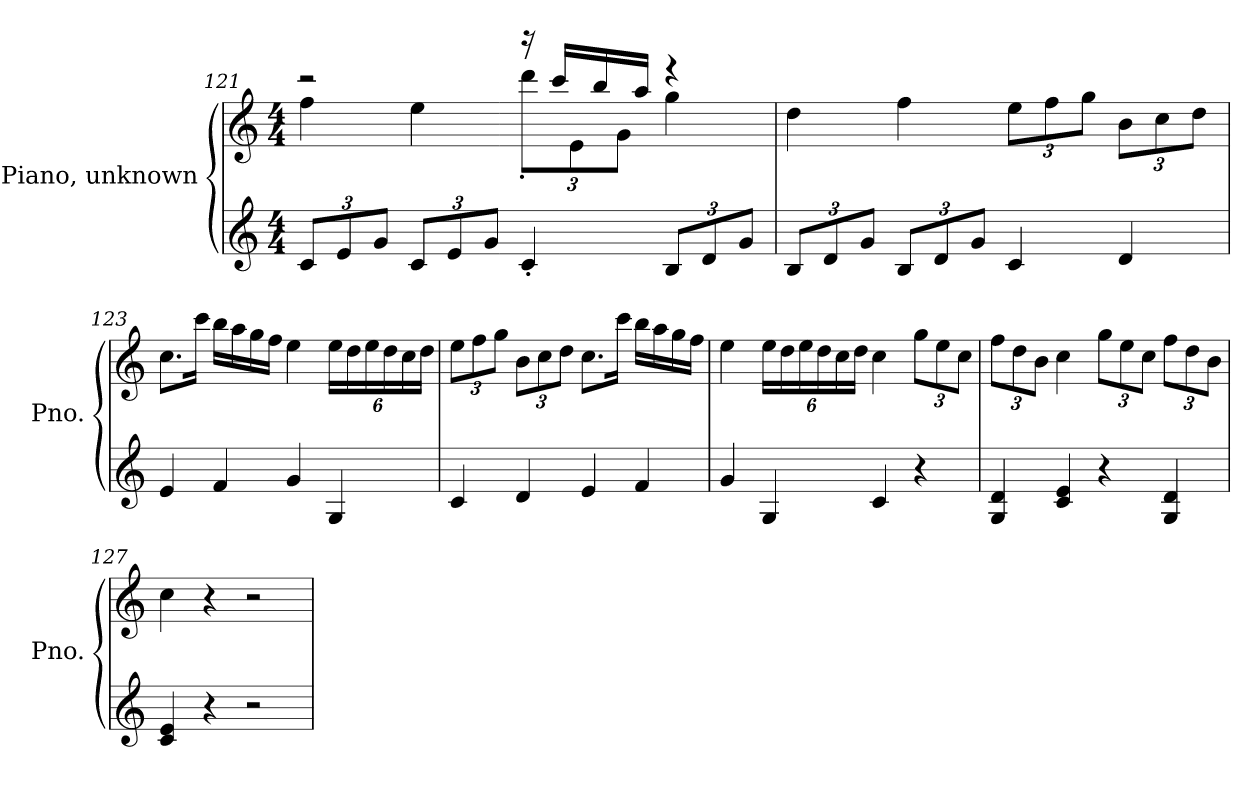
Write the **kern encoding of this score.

**kern	**kern
*part1	*part1
*staff2	*staff1
*I"Piano, unknown	*
*I'Pno.	*
*clefG2	*clefG2
*k[]	*k[]
*M4/4	*M4/4
*Xbrackettup	*
=121	=121
*	*^
12c/L	2r	4ff\
12e/	.	.
12g/J	.	.
12c/L	.	4ee\
12e/	.	.
12g/J	.	.
*	*	*Xbrackettup
4c'/	16r	12ddd'\L
.	16ccc/LL	.
.	.	12e\
.	16bb/	.
.	.	12g\J
.	16aa/JJ	.
12B/L	4r	4gg\
12d/	.	.
12g/J	.	.
*	*v	*v
=122	=122
12B/L	4dd\
12d/	.
12g/J	.
12B/L	4ff\
12d/	.
12g/J	.
4c/	12ee\L
.	12ff\
.	12gg\J
4d/	12b\L
.	12cc\
.	12dd\J
!!LO:PB:g=z
=123	=123
4e/	8.cc\L
.	16ccc\Jk
4f/	16bb\LL
.	16aa\
.	16gg\
.	16ff\JJ
4g/	4ee\
4G/	24ee\LL
.	24dd\
.	24ee\
.	24dd\
.	24cc\
.	24dd\JJ
=124	=124
4c/	12ee\L
.	12ff\
.	12gg\J
4d/	12b\L
.	12cc\
.	12dd\J
4e/	8.cc\L
.	16ccc\Jk
4f/	16bb\LL
.	16aa\
.	16gg\
.	16ff\JJ
=125	=125
4g/	4ee\
4G/	24ee\LL
.	24dd\
.	24ee\
.	24dd\
.	24cc\
.	24dd\JJ
4c/	4cc\
4r	12gg\L
.	12ee\
.	12cc\J
!!LO:LB:g=z
=126	=126
4G/ 4d/	12ff\L
.	12dd\
.	12b\J
4c/ 4e/	4cc\
4r	12gg\L
.	12ee\
.	12cc\J
4G/ 4d/	12ff\L
.	12dd\
.	12b\J
=127	=127
4c/ 4e/	4cc\
4r	4r
2r	2r
=	=
*-	*-
